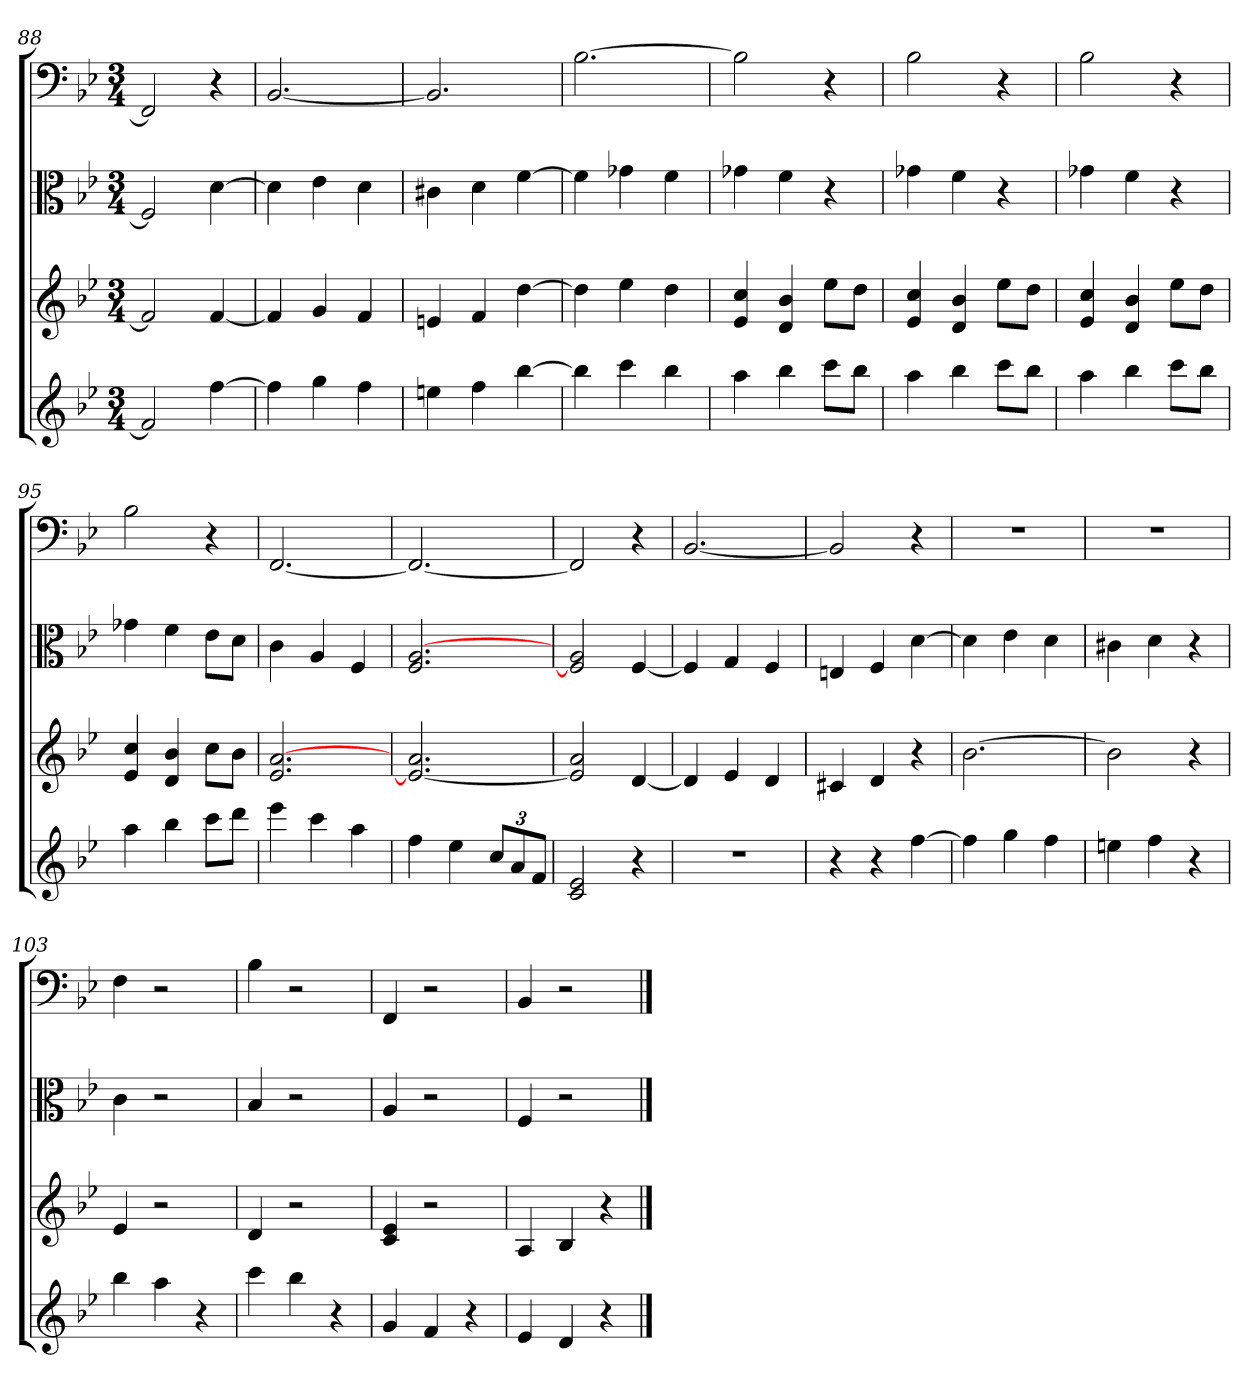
**kern	**kern	**kern	**kern
*part4	*part3	*part2	*part1
*staff4	*staff3	*staff2	*staff1
*	*	*clefC3	*clefF4
*k[b-e-]	*k[b-e-]	*k[b-e-]	*k[b-e-]
*B-:	*B-:	*B-:	*B-:
*M3/4	*M3/4	*M3/4	*M3/4
=88	=88	=88	=88
2f]	2f]	2F]	2FF]
[4ff	[4f	[4d	4r
=89	=89	=89	=89
4ff]	4f]	4d]	[2.BB-
4gg	4g	4e-	.
4ff	4f	4d	.
=90	=90	=90	=90
4een	4en	4c#X	2.BB-]
4ff	4f	4d	.
[4bb-	[4dd	[4f	.
=91	=91	=91	=91
4bb-]	4dd]	4f]	[2.B-
4ccc	4ee-	4g-X	.
4bb-	4dd	4f	.
=92	=92	=92	=92
4aa	4e- 4cc	4g-X	2B-]
4bb-	4d 4b-	4f	.
8cccL	8ee-L	4r	4r
8bb-J	8ddJ	.	.
=93	=93	=93	=93
4aa	4e- 4cc	4g-X	2B-
4bb-	4d 4b-	4f	.
8cccL	8ee-L	4r	4r
8bb-J	8ddJ	.	.
=94	=94	=94	=94
4aa	4e- 4cc	4g-X	2B-
4bb-	4d 4b-	4f	.
8cccL	8ee-L	4r	4r
8bb-J	8ddJ	.	.
=95	=95	=95	=95
4aa	4e- 4cc	4g-X	2B-
4bb-	4d 4b-	4f	.
8cccL	8ccL	8e-\L	4r
8dddJ	8b-J	8d\J	.
=96	=96	=96	=96
4eee-	2.e- [2.a	4c	[2.FF
4ccc	.	4A	.
4aa	.	4F	.
=97	=97	=97	=97
4ff	2.e-_ 2.a	2.F [2.A	2.FF_
4ee-	.	.	.
12ccL	.	.	.
12a	.	.	.
12fJ	.	.	.
=98	=98	=98	=98
2c 2e-	2e-] 2a	2F] 2A	2FF]
4r	[4d	[4F	4r
=99	=99	=99	=99
2.r	4d]	4F]	[2.BB-
.	4e-	4G	.
.	4d	4F	.
=100	=100	=100	=100
4r	4c#X	4En	2BB-]
4r	4d	4F	.
[4ff	4r	[4d	4r
=101	=101	=101	=101
4ff]	[2.b-	4d]	2.r
4gg	.	4e-	.
4ff	.	4d	.
=102	=102	=102	=102
4een	2b-]	4c#X	2.r
4ff	.	4d	.
4r	4r	4r	.
=103	=103	=103	=103
4bb-	4e-	4c	4F
4aa	2r	2r	2r
4r	.	.	.
=104	=104	=104	=104
4ccc	4d	4B-	4B-
4bb-	2r	2r	2r
4r	.	.	.
=105	=105	=105	=105
4g	4c 4e-	4A	4FF
4f	2r	2r	2r
4r	.	.	.
=106	=106	=106	=106
4e-	4A	4F	4BB-
4d	4B-	2r	2r
4r	4r	.	.
==	==	==	==
*-	*-	*-	*-
